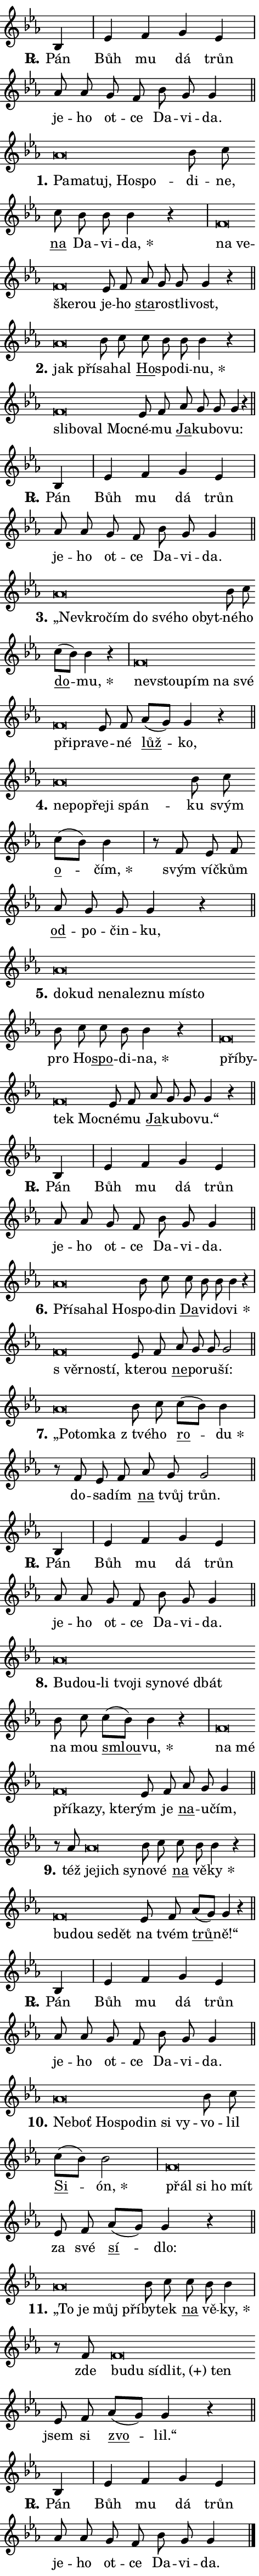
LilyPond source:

\version "2.24.0"
\header { tagline = "" }
\paper {
  indent = 0\cm
  top-margin = 0\cm
  right-margin = 0.13\cm % to fit lyric hyphens
  bottom-margin = 0\cm
  left-margin = 0\cm
  paper-width = 8\cm
  page-breaking = #ly:one-page-breaking
  system-system-spacing.basic-distance = #11
  score-system-spacing.basic-distance = #11
  ragged-last = ##f
}


%% Author: Thomas Morley
%% https://lists.gnu.org/archive/html/lilypond-user/2020-05/msg00002.html
#(define (line-position grob)
"Returns position of @var[grob} in current system:
   @code{'start}, if at first time-step
   @code{'end}, if at last time-step
   @code{'middle} otherwise
"
  (let* ((col (ly:item-get-column grob))
         (ln (ly:grob-object col 'left-neighbor))
         (rn (ly:grob-object col 'right-neighbor))
         (col-to-check-left (if (ly:grob? ln) ln col))
         (col-to-check-right (if (ly:grob? rn) rn col))
         (break-dir-left
           (and
             (ly:grob-property col-to-check-left 'non-musical #f)
             (ly:item-break-dir col-to-check-left)))
         (break-dir-right
           (and
             (ly:grob-property col-to-check-right 'non-musical #f)
             (ly:item-break-dir col-to-check-right))))
        (cond ((eqv? 1 break-dir-left) 'start)
              ((eqv? -1 break-dir-right) 'end)
              (else 'middle))))

#(define (tranparent-at-line-position vctor)
  (lambda (grob)
  "Relying on @code{line-position} select the relevant enry from @var{vctor}.
Used to determine transparency,"
    (case (line-position grob)
      ((end) (not (vector-ref vctor 0)))
      ((middle) (not (vector-ref vctor 1)))
      ((start) (not (vector-ref vctor 2))))))

noteHeadBreakVisibility =
#(define-music-function (break-visibility)(vector?)
"Makes @code{NoteHead}s transparent relying on @var{break-visibility}"
#{
  \override NoteHead.transparent =
    #(tranparent-at-line-position break-visibility)
#})

#(define delete-ledgers-for-transparent-note-heads
  (lambda (grob)
    "Reads whether a @code{NoteHead} is transparent.
If so this @code{NoteHead} is removed from @code{'note-heads} from
@var{grob}, which is supposed to be @code{LedgerLineSpanner}.
As a result ledgers are not printed for this @code{NoteHead}"
    (let* ((nhds-array (ly:grob-object grob 'note-heads))
           (nhds-list
             (if (ly:grob-array? nhds-array)
                 (ly:grob-array->list nhds-array)
                 '()))
           ;; Relies on the transparent-property being done before
           ;; Staff.LedgerLineSpanner.after-line-breaking is executed.
           ;; This is fragile ...
           (to-keep
             (remove
               (lambda (nhd)
                 (ly:grob-property nhd 'transparent #f))
               nhds-list)))
      ;; TODO find a better method to iterate over grob-arrays, similiar
      ;; to filter/remove etc for lists
      ;; For now rebuilt from scratch
      (set! (ly:grob-object grob 'note-heads)  '())
      (for-each
        (lambda (nhd)
          (ly:pointer-group-interface::add-grob grob 'note-heads nhd))
        to-keep))))

squashNotes = {
  \override NoteHead.X-extent = #'(-0.2 . 0.2)
  \override NoteHead.Y-extent = #'(-0.75 . 0)
  \override NoteHead.stencil =
    #(lambda (grob)
       (let ((pos (ly:grob-property grob 'staff-position)))
         (begin
           (if (< pos -7) (display "ERROR: Lower brevis then expected\n") (display ""))
           (if (<= pos -6) ly:text-interface::print ly:note-head::print))))
}
unSquashNotes = {
  \revert NoteHead.X-extent
  \revert NoteHead.Y-extent
  \revert NoteHead.stencil
}

hideNotes = \noteHeadBreakVisibility #begin-of-line-visible
unHideNotes = \noteHeadBreakVisibility #all-visible

% work-around for resetting accidentals
% https://lilypond.org/doc/v2.23/Documentation/notation/displaying-rhythms#unmetered-music
cadenzaMeasure = {
  \cadenzaOff
  \partial 1024 s1024
  \cadenzaOn
}

#(define-markup-command (accent layout props text) (markup?)
  "Underline accented syllable"
  (interpret-markup layout props
    #{\markup \override #'(offset . 4.3) \underline { #text }#}))

responsum = \markup \concat {
  "R" \hspace #-1.05 \path #0.1 #'((moveto 0 0.07) (lineto 0.9 0.8)) \hspace #0.05 "."
}

spaceSize = #0.6828661417322834 % exact space size for TeX Gyre Schola

\layout {
  \context {
    \Staff
    \remove "Time_signature_engraver"
    \override LedgerLineSpanner.after-line-breaking = #delete-ledgers-for-transparent-note-heads
  }
  \context {
    \Lyrics {
      \override LyricSpace.minimum-distance = \spaceSize
      \override LyricText.font-name = #"TeX Gyre Schola"
      \override LyricText.font-size = 1
      \override StanzaNumber.font-name = #"TeX Gyre Schola Bold"
      \override StanzaNumber.font-size = 1
    }
  }
  \context {
    \Score 
    \override NoteHead.text =
      #(lambda (grob) 
        (let ((pos (ly:grob-property grob 'staff-position)))
          #{\markup {
            \combine
              \halign #-0.55 \raise #(if (= pos -6) 0 0.5) \override #'(thickness . 2) \draw-line #'(3.2 . 0)
              \musicglyph "noteheads.sM1"
          }#}))
  }
}

% magnetic-lyrics.ily
%
%   written by
%     Jean Abou Samra <jean@abou-samra.fr>
%     Werner Lemberg <wl@gnu.org>
%
%   adapted by
%     Jiri Hon <jiri.hon@gmail.com>
%
% Version 2022-Apr-15

% https://www.mail-archive.com/lilypond-user@gnu.org/msg149350.html

#(define (Left_hyphen_pointer_engraver context)
   "Collect syllable-hyphen-syllable occurrences in lyrics and store
them in properties.  This engraver only looks to the left.  For
example, if the lyrics input is @code{foo -- bar}, it does the
following.

@itemize @bullet
@item
Set the @code{text} property of the @code{LyricHyphen} grob between
@q{foo} and @q{bar} to @code{foo}.

@item
Set the @code{left-hyphen} property of the @code{LyricText} grob with
text @q{foo} to the @code{LyricHyphen} grob between @q{foo} and
@q{bar}.
@end itemize

Use this auxiliary engraver in combination with the
@code{lyric-@/text::@/apply-@/magnetic-@/offset!} hook."
   (let ((hyphen #f)
         (text #f))
     (make-engraver
      (acknowledgers
       ((lyric-syllable-interface engraver grob source-engraver)
        (set! text grob)))
      (end-acknowledgers
       ((lyric-hyphen-interface engraver grob source-engraver)
        ;(when (not (grob::has-interface grob 'lyric-space-interface))
          (set! hyphen grob)));)
      ((stop-translation-timestep engraver)
       (when (and text hyphen)
         (ly:grob-set-object! text 'left-hyphen hyphen))
       (set! text #f)
       (set! hyphen #f)))))

#(define (lyric-text::apply-magnetic-offset! grob)
   "If the space between two syllables is less than the value in
property @code{LyricText@/.details@/.squash-threshold}, move the right
syllable to the left so that it gets concatenated with the left
syllable.

Use this function as a hook for
@code{LyricText@/.after-@/line-@/breaking} if the
@code{Left_@/hyphen_@/pointer_@/engraver} is active."
   (let ((hyphen (ly:grob-object grob 'left-hyphen #f)))
     (when hyphen
       (let ((left-text (ly:spanner-bound hyphen LEFT)))
         (when (grob::has-interface left-text 'lyric-syllable-interface)
           (let* ((common (ly:grob-common-refpoint grob left-text X))
                  (this-x-ext (ly:grob-extent grob common X))
                  (left-x-ext
                   (begin
                     ;; Trigger magnetism for left-text.
                     (ly:grob-property left-text 'after-line-breaking)
                     (ly:grob-extent left-text common X)))
                  ;; `delta` is the gap width between two syllables.
                  (delta (- (interval-start this-x-ext)
                            (interval-end left-x-ext)))
                  (details (ly:grob-property grob 'details))
                  (threshold (assoc-get 'squash-threshold details 0.2)))
             (when (< delta threshold)
               (let* (;; We have to manipulate the input text so that
                      ;; ligatures crossing syllable boundaries are not
                      ;; disabled.  For languages based on the Latin
                      ;; script this is essentially a beautification.
                      ;; However, for non-Western scripts it can be a
                      ;; necessity.
                      (lt (ly:grob-property left-text 'text))
                      (rt (ly:grob-property grob 'text))
                      (is-space (grob::has-interface hyphen 'lyric-space-interface))
                      (space (if is-space " " ""))
                      (extra-delta (if is-space spaceSize 0))
                      ;; Append new syllable.
                      (ltrt-space (if (and (string? lt) (string? rt))
                                (string-append lt space rt)
                                (make-concat-markup (list lt space rt))))
                      ;; Right-align `ltrt` to the right side.
                      (ltrt-space-markup (grob-interpret-markup
                               grob
                               (make-translate-markup
                                (cons (interval-length this-x-ext) 0)
                                (make-right-align-markup ltrt-space)))))
                 (begin
                   ;; Don't print `left-text`.
                   (ly:grob-set-property! left-text 'stencil #f)
                   ;; Set text and stencil (which holds all collected
                   ;; syllables so far) and shift it to the left.
                   (ly:grob-set-property! grob 'text ltrt-space)
                   (ly:grob-set-property! grob 'stencil ltrt-space-markup)
                   (ly:grob-translate-axis! grob (- (- delta extra-delta)) X))))))))))


#(define (lyric-hyphen::displace-bounds-first grob)
   ;; Make very sure this callback isn't triggered too early.
   (let ((left (ly:spanner-bound grob LEFT))
         (right (ly:spanner-bound grob RIGHT)))
     (ly:grob-property left 'after-line-breaking)
     (ly:grob-property right 'after-line-breaking)
     (ly:lyric-hyphen::print grob)))

squashThreshold = #0.4

\layout {
  \context {
    \Lyrics
    \consists #Left_hyphen_pointer_engraver
    \override LyricText.after-line-breaking =
      #lyric-text::apply-magnetic-offset!
    \override LyricHyphen.stencil = #lyric-hyphen::displace-bounds-first
    \override LyricText.details.squash-threshold = \squashThreshold
    \override LyricHyphen.minimum-distance = 0
    \override LyricHyphen.minimum-length = \squashThreshold
  }
}

squashText = \override LyricText.details.squash-threshold = 9999
unSquashText = \override LyricText.details.squash-threshold = \squashThreshold

leftText = \override LyricText.self-alignment-X = #LEFT
unLeftText = \revert LyricText.self-alignment-X

starOffset = #(lambda (grob) 
                (let ((x_offset (ly:self-alignment-interface::aligned-on-x-parent grob)))
                  (if (= x_offset 0) 0 (+ x_offset 1.2))))

star = #(define-music-function (syllable)(string?)
"Append star separator at the end of a syllable"
#{
  \once \override LyricText.X-offset = #starOffset
  \lyricmode { \markup {
    #syllable
    \override #'((font-name . "TeX Gyre Schola Bold")) \hspace #0.2 \lower #0.65 \larger "*"
  } }
#})

starAccent = #(define-music-function (syllable)(string?)
"Append star separator at the end of a syllable and make accent"
#{
  \once \override LyricText.X-offset = #starOffset
  \lyricmode { \markup {
    \accent #syllable
    \override #'((font-name . "TeX Gyre Schola Bold")) \hspace #0.2 \lower #0.65 \larger "*"
  } }
#})

breath = #(define-music-function (syllable)(string?)
"Append breathing indicator at the end of a syllable"
#{
  \lyricmode { \markup { #syllable "+" } }
#})

optionalBreath = #(define-music-function (syllable)(string?)
"Append optional breathing indicator at the end of a syllable"
#{
  \lyricmode { \markup { #syllable "(+)" } }
#})


\score {
    <<
        \new Voice = "melody" { \cadenzaOn \key es \major \relative { bes4 \cadenzaMeasure \bar "|" es f g es \cadenzaMeasure \bar "|" as8 as g f bes g g4 \cadenzaMeasure \bar "||" \break } }
        \new Lyrics \lyricsto "melody" { \lyricmode { \set stanza = \responsum
Pán Bůh mu dá trůn je -- ho ot -- ce Da -- vi -- da. } }
    >>
    \layout {}
}

\score {
    <<
        \new Voice = "melody" { \cadenzaOn \key es \major \relative { \squashNotes as'\breve*1/16 \hideNotes \breve*1/16 \bar "" \breve*1/16 \bar "" \breve*1/16 \breve*1/16 \bar "" \unHideNotes \unSquashNotes bes8 c \bar "" c bes bes bes4 r \cadenzaMeasure \bar "|" \squashNotes f\breve*1/16 \hideNotes \breve*1/16 \bar "" \breve*1/16 \breve*1/16 \bar "" \unHideNotes \unSquashNotes es8 f \bar "" as g g g4 r \cadenzaMeasure \bar "||" \break } }
        \new Lyrics \lyricsto "melody" { \lyricmode { \set stanza = "1."
\leftText Pa -- \squashText ma -- tuj, Ho -- spo -- \unLeftText \unSquashText di -- ne, \markup \accent na Da -- vi -- \star da, \leftText na \squashText ve -- ške -- rou \unLeftText \unSquashText je -- ho \markup \accent sta -- ro -- stli -- vost, } }
    >>
    \layout {}
}

\score {
    <<
        \new Voice = "melody" { \cadenzaOn \key es \major \relative { \squashNotes as'\breve*1/16 \hideNotes \breve*1/16 \bar "" \unHideNotes \unSquashNotes bes8 c \bar "" c bes bes bes4 r \cadenzaMeasure \bar "|" \squashNotes f\breve*1/16 \hideNotes \breve*1/16 \bar "" \breve*1/16 \breve*1/16 \bar "" \unHideNotes \unSquashNotes es8 f \bar "" as g g g4 r \cadenzaMeasure \bar "||" \break } }
        \new Lyrics \lyricsto "melody" { \lyricmode { \set stanza = "2."
\leftText jak \squashText pří -- \unLeftText \unSquashText sa -- hal \markup \accent Ho -- spo -- di -- \star nu, \leftText sli -- \squashText bo -- val Moc -- \unLeftText \unSquashText né -- mu \markup \accent Ja -- ku -- bo -- vu: } }
    >>
    \layout {}
}

\score {
    <<
        \new Voice = "melody" { \cadenzaOn \key es \major \relative { bes4 \cadenzaMeasure \bar "|" es f g es \cadenzaMeasure \bar "|" as8 as g f bes g g4 \cadenzaMeasure \bar "||" \break } }
        \new Lyrics \lyricsto "melody" { \lyricmode { \set stanza = \responsum
Pán Bůh mu dá trůn je -- ho ot -- ce Da -- vi -- da. } }
    >>
    \layout {}
}

\score {
    <<
        \new Voice = "melody" { \cadenzaOn \key es \major \relative { \squashNotes as'\breve*1/16 \hideNotes \breve*1/16 \bar "" \breve*1/16 \bar "" \breve*1/16 \bar "" \breve*1/16 \bar "" \breve*1/16 \bar "" \breve*1/16 \breve*1/16 \bar "" \unHideNotes \unSquashNotes bes8 c \bar "" c[( bes)] bes4 r \cadenzaMeasure \bar "|" \squashNotes f\breve*1/16 \hideNotes \breve*1/16 \bar "" \breve*1/16 \bar "" \breve*1/16 \bar "" \breve*1/16 \bar "" \breve*1/16 \breve*1/16 \bar "" \unHideNotes \unSquashNotes es8 f \bar "" as[( g)] g4 r \cadenzaMeasure \bar "||" \break } }
        \new Lyrics \lyricsto "melody" { \lyricmode { \set stanza = "3."
\leftText „Ne -- \squashText vkro -- čím do své -- ho o -- byt -- \unLeftText \unSquashText né -- ho \markup \accent do -- \star mu, \leftText ne -- \squashText vstou -- pím na své při -- pra -- \unLeftText \unSquashText ve -- né \markup \accent lůž -- ko, } }
    >>
    \layout {}
}

\score {
    <<
        \new Voice = "melody" { \cadenzaOn \key es \major \relative { \squashNotes as'\breve*1/16 \hideNotes \breve*1/16 \bar "" \breve*1/16 \bar "" \breve*1/16 \breve*1/16 \bar "" \unHideNotes \unSquashNotes bes8 c \bar "" c[( bes)] bes4 \cadenzaMeasure \bar "|" r8 f8 es8 f \bar "" as g g g4 r \cadenzaMeasure \bar "||" \break } }
        \new Lyrics \lyricsto "melody" { \lyricmode { \set stanza = "4."
\leftText ne -- \squashText po -- pře -- ji spán -- \unLeftText \unSquashText ku svým \markup \accent o -- \star čím, svým víč -- kům \markup \accent od -- po -- čin -- ku, } }
    >>
    \layout {}
}

\score {
    <<
        \new Voice = "melody" { \cadenzaOn \key es \major \relative { \squashNotes as'\breve*1/16 \hideNotes \breve*1/16 \bar "" \breve*1/16 \bar "" \breve*1/16 \bar "" \breve*1/16 \bar "" \breve*1/16 \bar "" \breve*1/16 \breve*1/16 \bar "" \unHideNotes \unSquashNotes bes8 c \bar "" c bes bes4 r \cadenzaMeasure \bar "|" \squashNotes f\breve*1/16 \hideNotes \breve*1/16 \bar "" \breve*1/16 \breve*1/16 \bar "" \unHideNotes \unSquashNotes es8 f \bar "" as g g g4 r \cadenzaMeasure \bar "||" \break } }
        \new Lyrics \lyricsto "melody" { \lyricmode { \set stanza = "5."
\leftText do -- \squashText kud ne -- na -- lez -- nu mí -- sto \unLeftText \unSquashText pro Ho -- \markup \accent spo -- di -- \star na, \leftText pří -- \squashText by -- tek Moc -- \unLeftText \unSquashText né -- mu \markup \accent Ja -- ku -- bo -- vu.“ } }
    >>
    \layout {}
}

\score {
    <<
        \new Voice = "melody" { \cadenzaOn \key es \major \relative { bes4 \cadenzaMeasure \bar "|" es f g es \cadenzaMeasure \bar "|" as8 as g f bes g g4 \cadenzaMeasure \bar "||" \break } }
        \new Lyrics \lyricsto "melody" { \lyricmode { \set stanza = \responsum
Pán Bůh mu dá trůn je -- ho ot -- ce Da -- vi -- da. } }
    >>
    \layout {}
}

\score {
    <<
        \new Voice = "melody" { \cadenzaOn \key es \major \relative { \squashNotes as'\breve*1/16 \hideNotes \breve*1/16 \bar "" \breve*1/16 \breve*1/16 \bar "" \unHideNotes \unSquashNotes bes8 c \bar "" c bes bes bes4 r \cadenzaMeasure \bar "|" \squashNotes f\breve*1/16 \hideNotes \breve*1/16 \breve*1/16 \bar "" \unHideNotes \unSquashNotes es8 f \bar "" as g g g2 \cadenzaMeasure \bar "||" \break } }
        \new Lyrics \lyricsto "melody" { \lyricmode { \set stanza = "6."
\leftText Pří -- \squashText sa -- hal Ho -- \unLeftText \unSquashText spo -- din \markup \accent Da -- vi -- do -- \star vi \leftText "s věr" -- \squashText no -- stí, \unLeftText \unSquashText kte -- rou \markup \accent ne -- po -- ru -- ší: } }
    >>
    \layout {}
}

\score {
    <<
        \new Voice = "melody" { \cadenzaOn \key es \major \relative { \squashNotes as'\breve*1/16 \hideNotes \breve*1/16 \breve*1/16 \bar "" \unHideNotes \unSquashNotes bes8 c \bar "" c[( bes)] bes4 \cadenzaMeasure \bar "|" r8 f es8 f \bar "" as g g2 \cadenzaMeasure \bar "||" \break } }
        \new Lyrics \lyricsto "melody" { \lyricmode { \set stanza = "7."
\leftText „Po -- \squashText tom -- ka \unLeftText \unSquashText "z tvé" -- ho \markup \accent ro -- \star du do -- sa -- dím \markup \accent na tvůj trůn. } }
    >>
    \layout {}
}

\score {
    <<
        \new Voice = "melody" { \cadenzaOn \key es \major \relative { bes4 \cadenzaMeasure \bar "|" es f g es \cadenzaMeasure \bar "|" as8 as g f bes g g4 \cadenzaMeasure \bar "||" \break } }
        \new Lyrics \lyricsto "melody" { \lyricmode { \set stanza = \responsum
Pán Bůh mu dá trůn je -- ho ot -- ce Da -- vi -- da. } }
    >>
    \layout {}
}

\score {
    <<
        \new Voice = "melody" { \cadenzaOn \key es \major \relative { \squashNotes as'\breve*1/16 \hideNotes \breve*1/16 \bar "" \breve*1/16 \bar "" \breve*1/16 \bar "" \breve*1/16 \bar "" \breve*1/16 \bar "" \breve*1/16 \breve*1/16 \bar "" \unHideNotes \unSquashNotes bes8 c \bar "" c[( bes)] bes4 r \cadenzaMeasure \bar "|" \squashNotes f\breve*1/16 \hideNotes \breve*1/16 \bar "" \breve*1/16 \bar "" \breve*1/16 \bar "" \breve*1/16 \breve*1/16 \bar "" \unHideNotes \unSquashNotes es8 f \bar "" as g g4 \cadenzaMeasure \bar "||" \break } }
        \new Lyrics \lyricsto "melody" { \lyricmode { \set stanza = "8."
\leftText Bu -- \squashText dou-li tvo -- ji sy -- no -- vé dbát \unLeftText \unSquashText na mou \markup \accent smlou -- \star vu, \leftText na \squashText mé pří -- ka -- zy, kte -- \unLeftText \unSquashText rým je \markup \accent na -- u -- čím, } }
    >>
    \layout {}
}

\score {
    <<
        \new Voice = "melody" { \cadenzaOn \key es \major \relative { r8 as'8 \squashNotes as\breve*1/16 \hideNotes \breve*1/16 \breve*1/16 \bar "" \unHideNotes \unSquashNotes bes8 c \bar "" c bes bes4 r \cadenzaMeasure \bar "|" \squashNotes f\breve*1/16 \hideNotes \breve*1/16 \bar "" \breve*1/16 \breve*1/16 \bar "" \unHideNotes \unSquashNotes es8 f \bar "" as[( g)] g4 r \cadenzaMeasure \bar "||" \break } }
        \new Lyrics \lyricsto "melody" { \lyricmode { \set stanza = "9."
též \leftText je -- \squashText jich sy -- \unLeftText \unSquashText no -- vé \markup \accent na vě -- \star ky \leftText bu -- \squashText dou se -- dět \unLeftText \unSquashText na tvém \markup \accent trů -- ně!“ } }
    >>
    \layout {}
}

\score {
    <<
        \new Voice = "melody" { \cadenzaOn \key es \major \relative { bes4 \cadenzaMeasure \bar "|" es f g es \cadenzaMeasure \bar "|" as8 as g f bes g g4 \cadenzaMeasure \bar "||" \break } }
        \new Lyrics \lyricsto "melody" { \lyricmode { \set stanza = \responsum
Pán Bůh mu dá trůn je -- ho ot -- ce Da -- vi -- da. } }
    >>
    \layout {}
}

\score {
    <<
        \new Voice = "melody" { \cadenzaOn \key es \major \relative { \squashNotes as'\breve*1/16 \hideNotes \breve*1/16 \bar "" \breve*1/16 \bar "" \breve*1/16 \bar "" \breve*1/16 \bar "" \breve*1/16 \breve*1/16 \bar "" \unHideNotes \unSquashNotes bes8 c \bar "" c[( bes)] bes2 \cadenzaMeasure \bar "|" \squashNotes f\breve*1/16 \hideNotes \breve*1/16 \bar "" \breve*1/16 \breve*1/16 \bar "" \unHideNotes \unSquashNotes es8 f \bar "" as[( g)] g4 r \cadenzaMeasure \bar "||" \break } }
        \new Lyrics \lyricsto "melody" { \lyricmode { \set stanza = "10."
\leftText Ne -- \squashText boť Ho -- spo -- din si vy -- \unLeftText \unSquashText vo -- lil \markup \accent Si -- \star ón, \leftText přál \squashText si ho mít \unLeftText \unSquashText za své \markup \accent sí -- dlo: } }
    >>
    \layout {}
}

\score {
    <<
        \new Voice = "melody" { \cadenzaOn \key es \major \relative { \squashNotes as'\breve*1/16 \hideNotes \breve*1/16 \bar "" \breve*1/16 \breve*1/16 \bar "" \unHideNotes \unSquashNotes bes8 c \bar "" c bes bes4 \cadenzaMeasure \bar "|" r8 f8 \squashNotes f\breve*1/16 \hideNotes \breve*1/16 \bar "" \breve*1/16 \bar "" \breve*1/16 \breve*1/16 \bar "" \unHideNotes \unSquashNotes es8 f \bar "" as[( g)] g4 r \cadenzaMeasure \bar "||" \break } }
        \new Lyrics \lyricsto "melody" { \lyricmode { \set stanza = "11."
\leftText „To \squashText je můj pří -- \unLeftText \unSquashText by -- tek \markup \accent na vě -- \star ky, zde \leftText bu -- \squashText du sí -- \optionalBreath dlit, ten \unLeftText \unSquashText jsem si \markup \accent zvo -- lil.“ } }
    >>
    \layout {}
}

\score {
    <<
        \new Voice = "melody" { \cadenzaOn \key es \major \relative { bes4 \cadenzaMeasure \bar "|" es f g es \cadenzaMeasure \bar "|" as8 as g f bes g g4 \cadenzaMeasure \bar "||" \break } \bar "|." }
        \new Lyrics \lyricsto "melody" { \lyricmode { \set stanza = \responsum
Pán Bůh mu dá trůn je -- ho ot -- ce Da -- vi -- da. } }
    >>
    \layout {}
}
